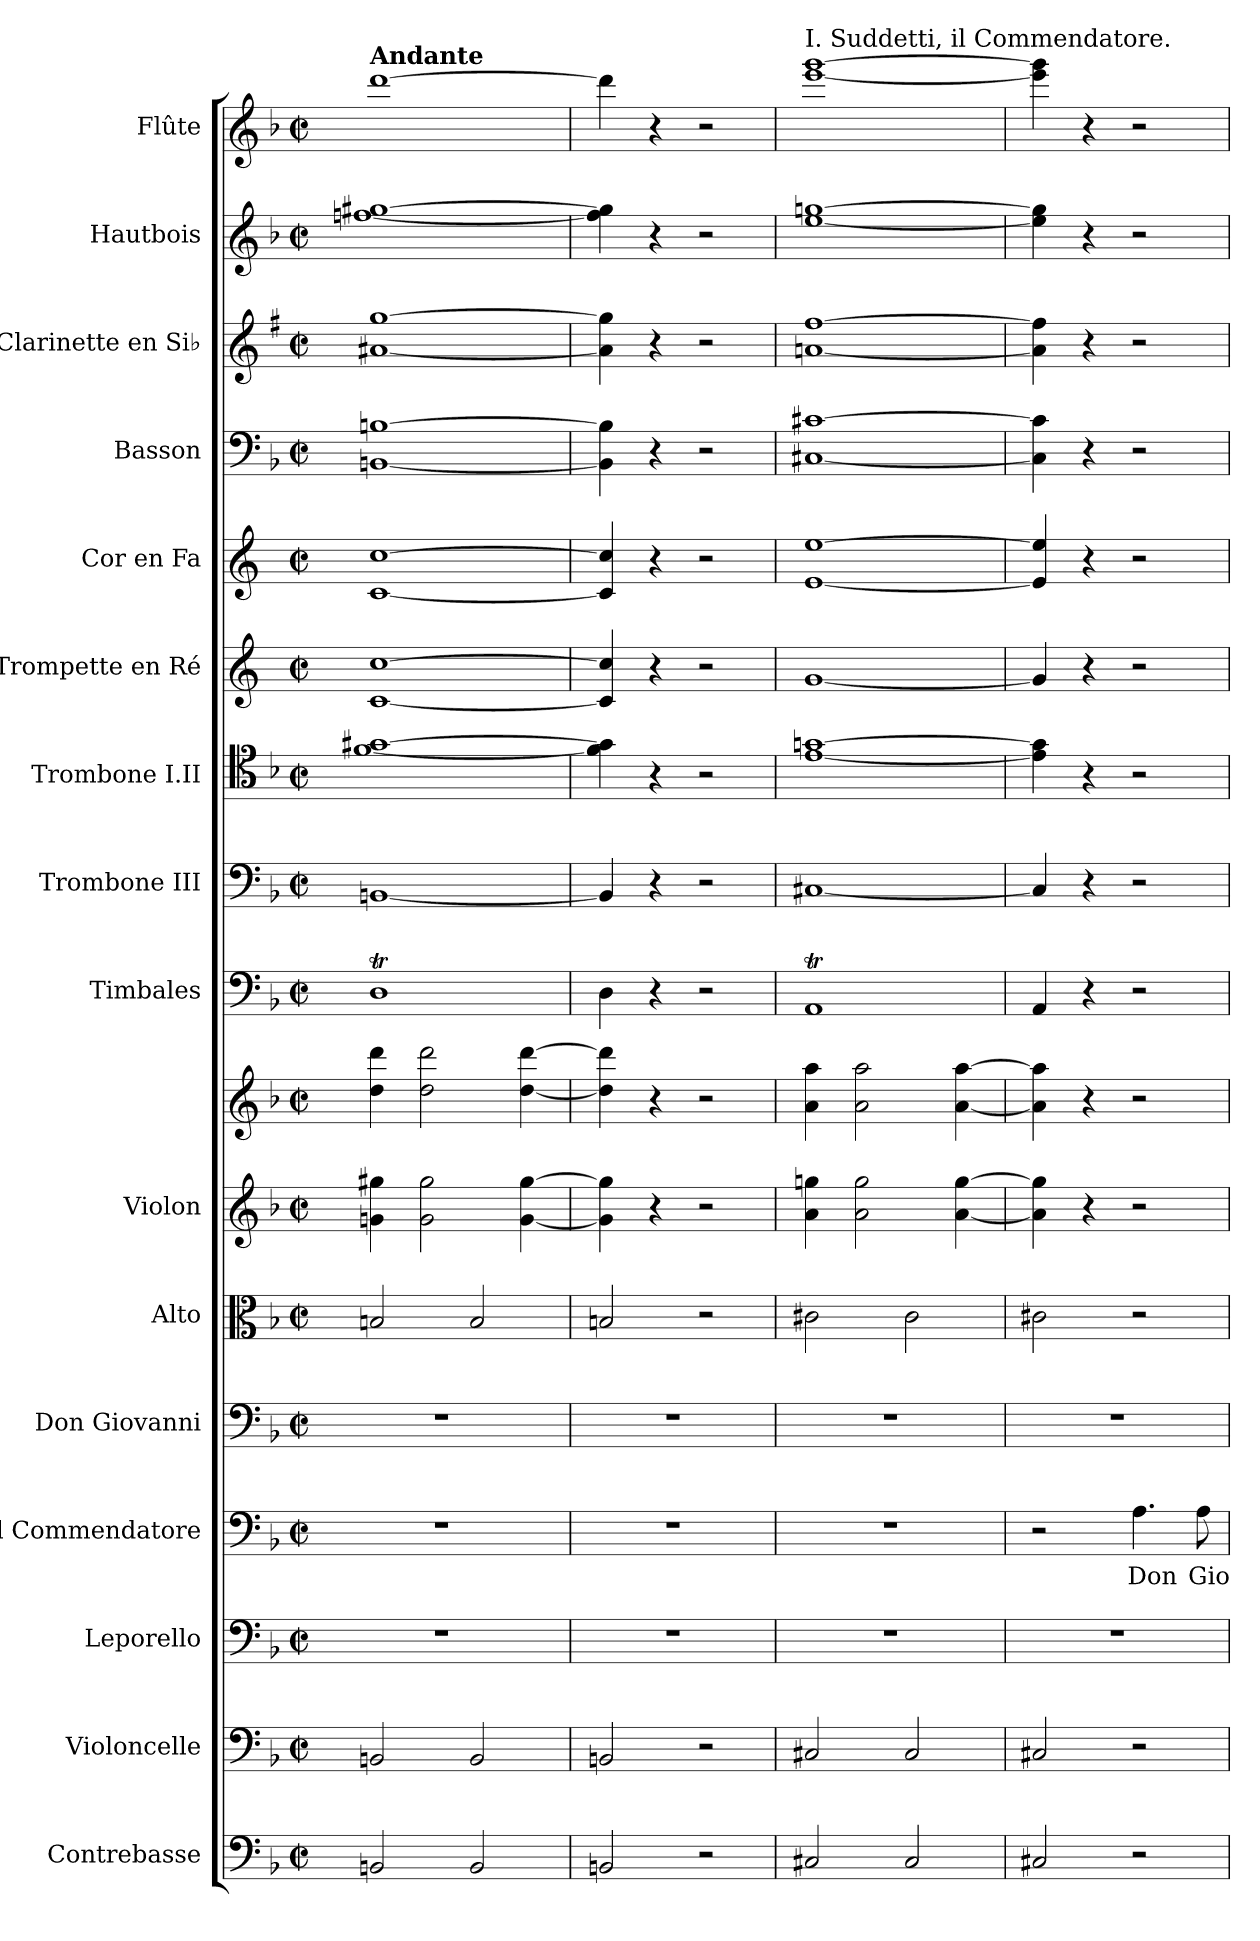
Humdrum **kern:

**kern	**kern	**kern	**kern	**text	**kern	**kern	**kern	**kern	**kern	**kern	**kern	**kern	**kern	**kern	**kern	**kern	**kern
*part16	*part15	*part14	*part13	*part13	*part12	*part11	*part10	*part10	*part9	*part8	*part7	*part6	*part5	*part4	*part3	*part2	*part1
*staff17	*staff16	*staff15	*staff14	*staff14	*staff13	*staff12	*staff11	*staff10	*staff9	*staff8	*staff7	*staff6	*staff5	*staff4	*staff3	*staff2	*staff1
*I"Contrebasse	*I"Violoncelle	*I"Leporello	*I"Il Commendatore	*	*I"Don Giovanni	*I"Alto	*I"Violon	*	*I"Timbales	*I"Trombone III	*I"Trombone I.II	*I"Trompette en Ré	*I"Cor en Fa	*I"Basson	*I"Clarinette en Si♭	*I"Hautbois	*I"Flûte
*I'Cb.	*I'Vlc	*	*	*	*	*I'Alt.	*I'Vln.	*	*I'Timb.	*I'Tbn.	*I'Tbn.	*I'Tromp. Ré	*I'Cor Fa	*I'Bsn.	*I'Clar. Si♭	*I'Htbs.	*I'Fl.
*clefF4	*clefF4	*clefF4	*clefF4	*	*clefF4	*clefC3	*clefG2	*clefG2	*clefF4	*clefF4	*clefC4	*clefG2	*clefG2	*clefF4	*clefG2	*clefG2	*clefG2
*ITrd7c12	*	*	*	*	*	*	*	*	*	*	*	*ITrd-1c-2	*ITrd4c7	*	*ITrd1c2	*	*
*k[b-]	*k[b-]	*k[b-]	*k[b-]	*	*k[b-]	*k[b-]	*k[b-]	*k[b-]	*k[b-]	*k[b-]	*k[b-]	*k[f#c#]	*k[b-]	*k[b-]	*k[b-]	*k[b-]	*k[b-]
*M2/2	*M2/2	*M2/2	*M2/2	*	*M2/2	*M2/2	*M2/2	*M2/2	*M2/2	*M2/2	*M2/2	*M2/2	*M2/2	*M2/2	*M2/2	*M2/2	*M2/2
*met(c|)	*met(c|)	*met(c|)	*met(c|)	*	*met(c|)	*met(c|)	*met(c|)	*met(c|)	*met(c|)	*met(c|)	*met(c|)	*met(c|)	*met(c|)	*met(c|)	*met(c|)	*met(c|)	*met(c|)
=1	=1	=1	=1	=1	=1	=1	=1	=1	=1	=1	=1	=1	=1	=1	=1	=1	=1
!	!	!	!	!	!	!	!	!	!	!	!	!	!	!	!	!	!LO:TX:a:B:t=Andante
2BBBn/	2BBn/	1r	1r	.	1r	2Bn/	4gn\ 4gg#X\	4dd\ 4ddd\	1DT	[1BBn	[1f [1g#X	[1d [1dd	[1F [1f	[1BBn [1Bn	[1g#X [1ff	[1ffn [1gg#X	[1ddd
.	.	.	.	.	.	.	2g\ 2gg#\	2dd\ 2ddd\	.	.	.	.	.	.	.	.	.
2BBB/	2BB/	.	.	.	.	2B/	.	.	.	.	.	.	.	.	.	.	.
.	.	.	.	.	.	.	[4g\ [4gg#\	[4dd\ [4ddd\	.	.	.	.	.	.	.	.	.
=2	=2	=2	=2	=2	=2	=2	=2	=2	=2	=2	=2	=2	=2	=2	=2	=2	=2
2BBBn/	2BBn/	1r	1r	.	1r	2Bn/	4g\] 4gg#\]	4dd\] 4ddd\]	4D\	4BB/]	4f\] 4g#\]	4d/] 4dd/]	4F/] 4f/]	4BB\] 4B\]	4g#\] 4ff\]	4ff\] 4gg#\]	4ddd\]
.	.	.	.	.	.	.	4r	4r	4r	4r	4r	4r	4r	4r	4r	4r	4r
2r	2r	.	.	.	.	2r	2r	2r	2r	2r	2r	2r	2r	2r	2r	2r	2r
=3	=3	=3	=3	=3	=3	=3	=3	=3	=3	=3	=3	=3	=3	=3	=3	=3	=3
!	!	!	!	!	!	!	!	!	!	!	!	!	!	!	!	!	!LO:TX:a:t=I. Suddetti, il Commendatore.
2CC#X/	2C#X/	1r	1r	.	1r	2c#X\	4a\ 4ggn\	4a\ 4aa\	1AAt	[1C#X	[1e [1gn	[1a	[1A [1a	[1C#X [1c#X	[1gn [1ee	[1ee [1ggn	[1eee [1ggg
.	.	.	.	.	.	.	2a\ 2gg\	2a\ 2aa\	.	.	.	.	.	.	.	.	.
2CC#/	2C#/	.	.	.	.	2c#\	.	.	.	.	.	.	.	.	.	.	.
.	.	.	.	.	.	.	[4a\ [4gg\	[4a\ [4aa\	.	.	.	.	.	.	.	.	.
=4	=4	=4	=4	=4	=4	=4	=4	=4	=4	=4	=4	=4	=4	=4	=4	=4	=4
2CC#X/	2C#X/	1r	2r	.	1r	2c#X\	4a\] 4gg\]	4a\] 4aa\]	4AA/	4C#/]	4e\] 4g\]	4a/]	4A/] 4a/]	4C#\] 4c#\]	4g\] 4ee\]	4ee\] 4gg\]	4eee\] 4ggg\]
.	.	.	.	.	.	.	4r	4r	4r	4r	4r	4r	4r	4r	4r	4r	4r
!	!	!	!	!LO:LY:b	!	!	!	!	!	!	!	!	!	!	!	!	!
2r	2r	.	4.A\	Don	.	2r	2r	2r	2r	2r	2r	2r	2r	2r	2r	2r	2r
!	!	!	!	!LO:LY:b	!	!	!	!	!	!	!	!	!	!	!	!	!
.	.	.	8A\	Gio-	.	.	.	.	.	.	.	.	.	.	.	.	.
=	=	=	=	=	=	=	=	=	=	=	=	=	=	=	=	=	=
*-	*-	*-	*-	*-	*-	*-	*-	*-	*-	*-	*-	*-	*-	*-	*-	*-	*-
